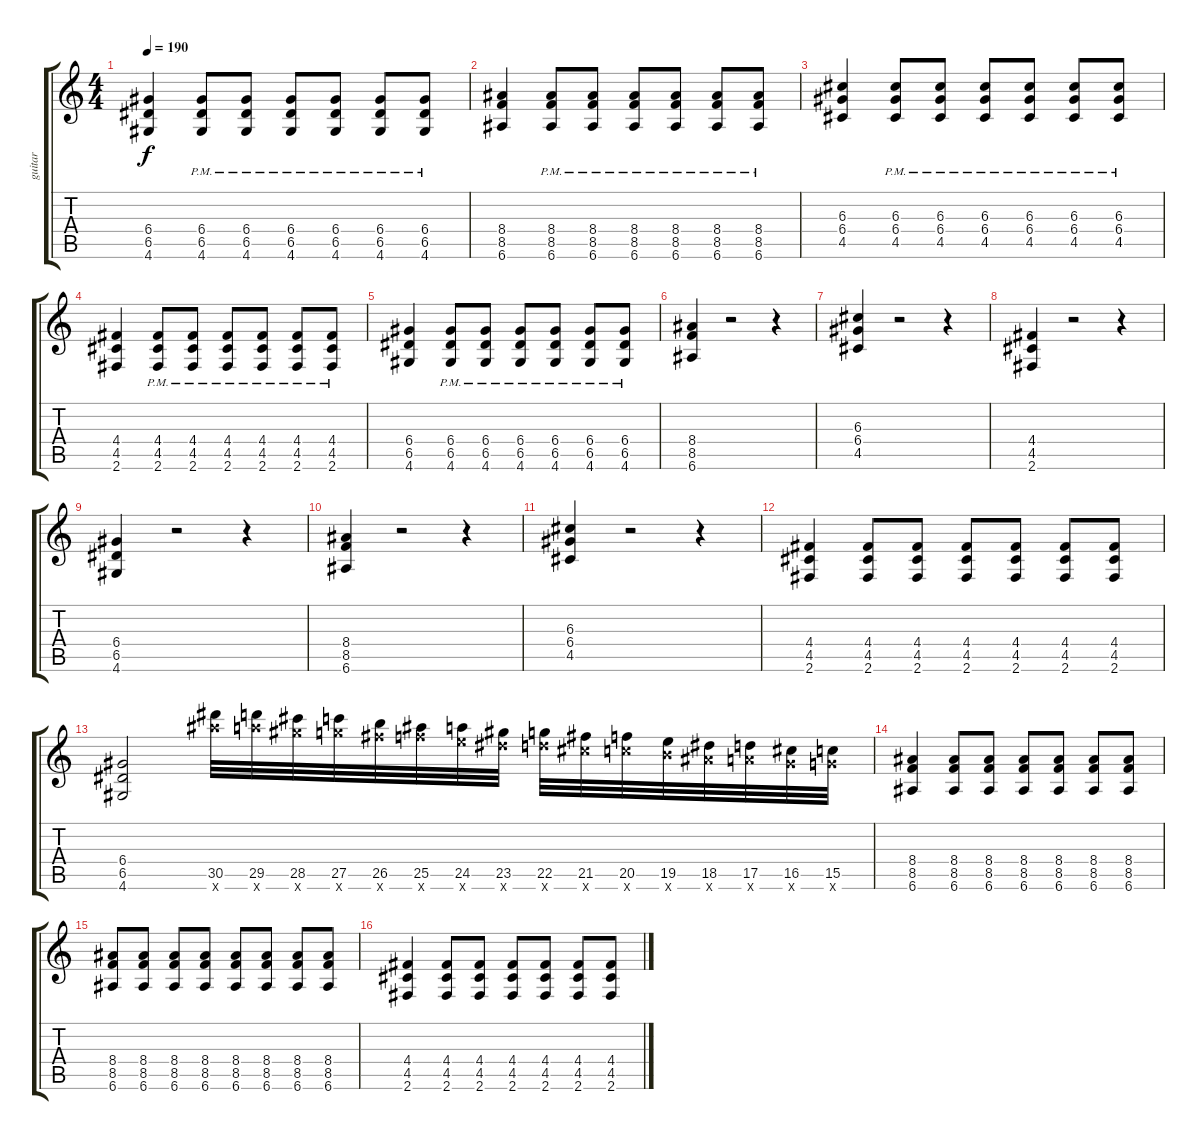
\track ("guitar" "guitar") {instrument distortionguitar}
\staff {score tabs}
\tuning (E4 B3 G3 D3 A2 E2) {hide}
\ts (4 4)
\tempo 190
\clef g2
\ks c
(6.4 6.5 4.6).4{dy f} (6.4{pm} 6.5{pm} 4.6{pm}).8 (6.4{pm} 6.5{pm} 4.6{pm}).8 (6.4{pm} 6.5{pm} 4.6{pm}).8 (6.4{pm} 6.5{pm} 4.6{pm}).8 (6.4{pm} 6.5{pm} 4.6{pm}).8 (6.4{pm} 6.5{pm} 4.6{pm}).8 |
(8.4 8.5 6.6).4 (8.4{pm} 8.5{pm} 6.6{pm}).8 (8.4{pm} 8.5{pm} 6.6{pm}).8 (8.4{pm} 8.5{pm} 6.6{pm}).8 (8.4{pm} 8.5{pm} 6.6{pm}).8 (8.4{pm} 8.5{pm} 6.6{pm}).8 (8.4{pm} 8.5{pm} 6.6{pm}).8 |
(6.3 6.4 4.5).4 (6.3{pm} 6.4{pm} 4.5{pm}).8 (6.3{pm} 6.4{pm} 4.5{pm}).8 (6.3{pm} 6.4{pm} 4.5{pm}).8 (6.3{pm} 6.4{pm} 4.5{pm}).8 (6.3{pm} 6.4{pm} 4.5{pm}).8 (6.3{pm} 6.4{pm} 4.5{pm}).8 |
(4.4 4.5 2.6).4 (4.4{pm} 4.5{pm} 2.6{pm}).8 (4.4{pm} 4.5{pm} 2.6{pm}).8 (4.4{pm} 4.5{pm} 2.6{pm}).8 (4.4{pm} 4.5{pm} 2.6{pm}).8 (4.4{pm} 4.5{pm} 2.6{pm}).8 (4.4{pm} 4.5{pm} 2.6{pm}).8 |
(6.4 6.5 4.6).4 (6.4{pm} 6.5{pm} 4.6{pm}).8 (6.4{pm} 6.5{pm} 4.6{pm}).8 (6.4{pm} 6.5{pm} 4.6{pm}).8 (6.4{pm} 6.5{pm} 4.6{pm}).8 (6.4{pm} 6.5{pm} 4.6{pm}).8 (6.4{pm} 6.5{pm} 4.6{pm}).8 |
(8.4 8.5 6.6).4 r.2 r.4 |
(6.3 6.4 4.5).4 r.2 r.4 |
(4.4 4.5 2.6).4 r.2 r.4 |
(6.4 6.5 4.6).4 r.2 r.4 |
(8.4 8.5 6.6).4 r.2 r.4 |
(6.3 6.4 4.5).4 r.2 r.4 |
(4.4 4.5 2.6).4 (4.4 4.5 2.6).8 (4.4 4.5 2.6).8 (4.4 4.5 2.6).8 (4.4 4.5 2.6).8 (4.4 4.5 2.6).8 (4.4 4.5 2.6).8 |
(6.4 6.5 4.6).2 (30.5 30.6{x}).32 (29.5 29.6{x}).32 (28.5 28.6{x}).32 (27.5 27.6{x}).32 (26.5 26.6{x}).32 (25.5 25.6{x}).32 (24.5 24.6{x}).32 (23.5 23.6{x}).32 (22.5 22.6{x}).32 (21.5 21.6{x}).32 (20.5 20.6{x}).32 (19.5 19.6{x}).32 (18.5 18.6{x}).32 (17.5 17.6{x}).32 (16.5 16.6{x}).32 (15.5 15.6{x}).32 |
(8.4 8.5 6.6).4 (8.4 8.5 6.6).8 (8.4 8.5 6.6).8 (8.4 8.5 6.6).8 (8.4 8.5 6.6).8 (8.4 8.5 6.6).8 (8.4 8.5 6.6).8 |
(8.4 8.5 6.6).8 (8.4 8.5 6.6).8 (8.4 8.5 6.6).8 (8.4 8.5 6.6).8 (8.4 8.5 6.6).8 (8.4 8.5 6.6).8 (8.4 8.5 6.6).8 (8.4 8.5 6.6).8 |
(4.4 4.5 2.6).4 (4.4 4.5 2.6).8 (4.4 4.5 2.6).8 (4.4 4.5 2.6).8 (4.4 4.5 2.6).8 (4.4 4.5 2.6).8 (4.4 4.5 2.6).8
